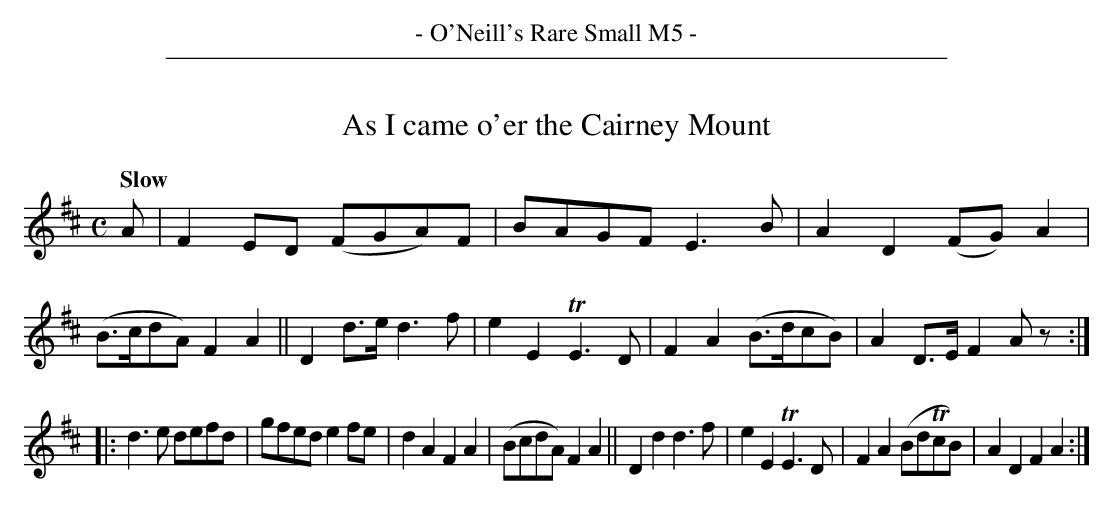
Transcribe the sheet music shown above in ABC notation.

X:1
T: As I came o'er the Cairney Mount
Q: "Slow"
M: C
L: 1/8
K: D
A |\
F2ED (FGA)F | BAGF E3B | A2D2 (FG)A2 | (B>cdA) F2A2 ||\
D2d>e d3f | e2E2 TE3D | F2A2 (B>dcB) | A2D>E F2Az ::
d3e defd | gfed e2fe | d2A2 F2A2 | (BcdA) F2A2 ||\
D2d2 d3f | e2E2 TE3D | F2A2 (BdTcB) | A2D2 F2A2 :|
